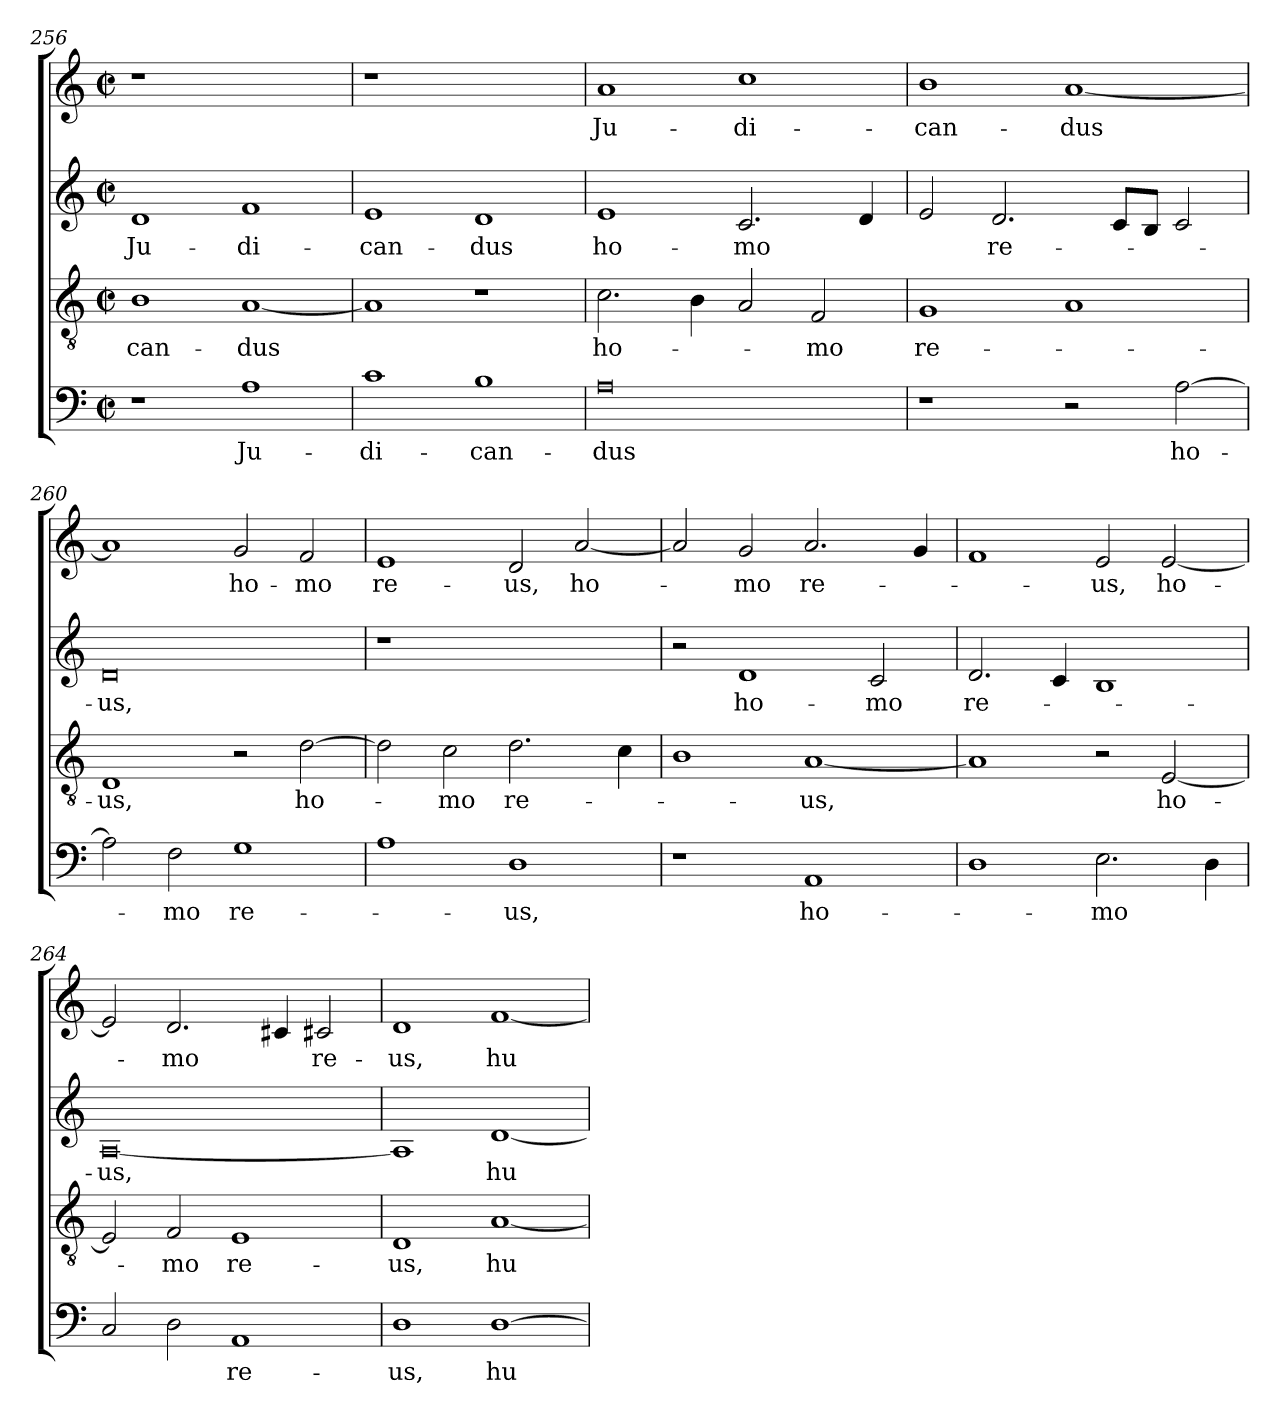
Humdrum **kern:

**kern	**text	**kern	**text	**kern	**text	**kern	**text
*part4	*part4	*part3	*part3	*part2	*part2	*part1	*part1
*staff4	*staff4	*staff3	*staff3	*staff2	*staff2	*staff1	*staff1
*clefF4	*	*clefGv2	*	*clefG2	*	*clefG2	*
*k[]	*	*k[]	*	*k[]	*	*k[]	*
*C:	*	*C:	*	*C:	*	*C:	*
*M2/2	*	*M2/2	*	*M2/2	*	*M2/2	*
*met(c|)	*	*met(c|)	*	*met(c|)	*	*met(c|)	*
=256	=256	=256	=256	=256	=256	=256	=256
!	!	!	!LO:LY:b	!	!LO:LY:b	!	!
1r	.	1B	-can-	1d	Ju-	1r	.
!	!LO:LY:b	!	!LO:LY:b	!	!LO:LY:b	!	!
1A	Ju-	[1A	-dus	1f	-di-	1ryy	.
=257	=257	=257	=257	=257	=257	=257	=257
!	!LO:LY:b	!	!	!	!LO:LY:b	!	!
1c	-di-	1A]	.	1e	-can-	1r	.
!	!LO:LY:b	!	!	!	!LO:LY:b	!	!
1B	-can-	1r	.	1d	-dus	1ryy	.
=258	=258	=258	=258	=258	=258	=258	=258
!	!LO:LY:b	!	!LO:LY:b	!	!LO:LY:b	!	!LO:LY:b
0A	-dus	2.c\	ho-	1e	ho-	1a	Ju-
.	.	4B\	.	.	.	.	.
!	!	!	!	!	!LO:LY:b	!	!LO:LY:b
.	.	2A/	.	2.c/	-mo	1cc	-di-
!	!	!	!LO:LY:b	!	!	!	!
.	.	2F/	-mo	.	.	.	.
.	.	.	.	4d/	.	.	.
=259	=259	=259	=259	=259	=259	=259	=259
!	!	!	!LO:LY:b	!	!	!	!LO:LY:b
1r	.	1G	re-	2e/	.	1b	-can-
!	!	!	!	!	!LO:LY:b	!	!
.	.	.	.	2.d/	re-	.	.
!	!	!	!	!	!	!	!LO:LY:b
2r	.	1A	.	.	.	[1a	-dus
.	.	.	.	8c/L	.	.	.
.	.	.	.	8B/J	.	.	.
!	!LO:LY:b	!	!	!	!	!	!
[2A\	ho-	.	.	2c/	.	.	.
=260	=260	=260	=260	=260	=260	=260	=260
!	!	!	!LO:LY:b	!	!LO:LY:b	!	!
2A\]	.	1D	-us,	0d	-us,	1a]	.
!	!LO:LY:b	!	!	!	!	!	!
2F\	-mo	.	.	.	.	.	.
!	!LO:LY:b	!	!	!	!	!	!LO:LY:b
1G	re-	2r	.	.	.	2g/	ho-
!	!	!	!LO:LY:b	!	!	!	!LO:LY:b
.	.	[2d\	ho-	.	.	2f/	-mo
!!LO:PB:g=z
=261	=261	=261	=261	=261	=261	=261	=261
!	!	!	!	!	!	!	!LO:LY:b
1A	.	2d\]	.	1r	.	1e	re-
!	!	!	!LO:LY:b	!	!	!	!
.	.	2c\	-mo	.	.	.	.
!	!LO:LY:b	!	!LO:LY:b	!	!	!	!LO:LY:b
1D	-us,	2.d\	re-	1ryy	.	2d/	-us,
!	!	!	!	!	!	!	!LO:LY:b
.	.	.	.	.	.	[2a/	ho-
.	.	4c\	.	.	.	.	.
=262	=262	=262	=262	=262	=262	=262	=262
1r	.	1B	.	2r	.	2a/]	.
!	!	!	!	!	!LO:LY:b	!	!LO:LY:b
.	.	.	.	1d	ho-	2g/	-mo
!	!LO:LY:b	!	!LO:LY:b	!	!	!	!LO:LY:b
1AA	ho-	[1A	-us,	.	.	2.a/	re-
!	!	!	!	!	!LO:LY:b	!	!
.	.	.	.	2c/	-mo	.	.
.	.	.	.	.	.	4g/	.
=263	=263	=263	=263	=263	=263	=263	=263
!	!	!	!	!	!LO:LY:b	!	!
1D	.	1A]	.	2.d/	re-	1f	.
.	.	.	.	4c/	.	.	.
!	!LO:LY:b	!	!	!	!	!	!LO:LY:b
2.E\	-mo	2r	.	1B	.	2e/	-us,
!	!	!	!LO:LY:b	!	!	!	!LO:LY:b
.	.	[2E/	ho-	.	.	[2e/	ho-
4D\	.	.	.	.	.	.	.
=264	=264	=264	=264	=264	=264	=264	=264
!	!	!	!	!	!LO:LY:b	!	!
2C/	.	2E/]	.	[0A	-us,	2e/]	.
!	!	!	!LO:LY:b	!	!	!	!LO:LY:b
2D\	.	2F/	-mo	.	.	2.d/	-mo
!	!LO:LY:b	!	!LO:LY:b	!	!	!	!
1AA	re-	1E	re-	.	.	.	.
.	.	.	.	.	.	4c#X/	.
!	!	!	!	!	!	!	!LO:LY:b
.	.	.	.	.	.	2c#X/	re-
=265	=265	=265	=265	=265	=265	=265	=265
!	!LO:LY:b	!	!LO:LY:b	!	!	!	!LO:LY:b
1D	-us,	1D	-us,	1A]	.	1d	-us,
!	!LO:LY:b	!	!LO:LY:b	!	!LO:LY:b	!	!LO:LY:b
[1D	hu-	[1A	hu-	[1d	hu-	[1f	hu-
=	=	=	=	=	=	=	=
*-	*-	*-	*-	*-	*-	*-	*-
